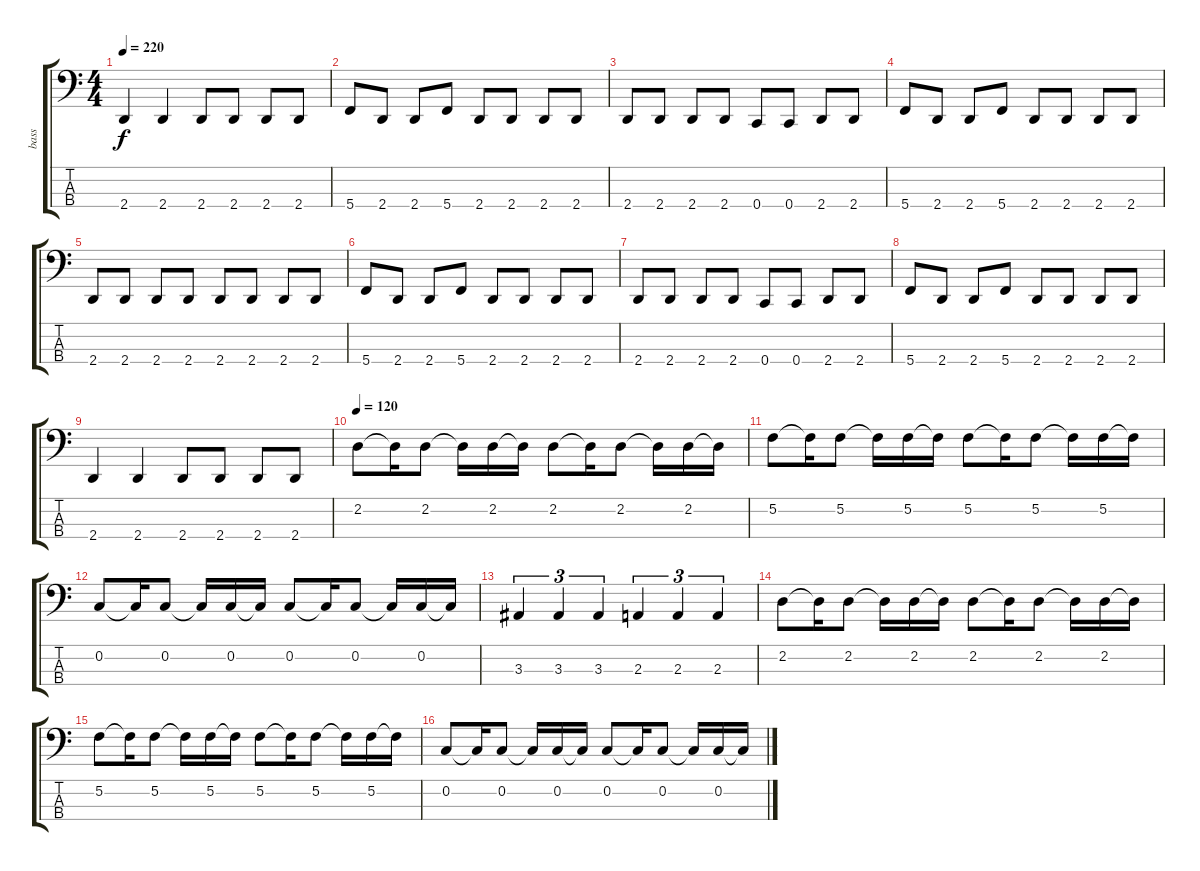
\track ("bass" "bass") {instrument electricbasspick}
\staff {score tabs}
\tuning (F2 C2 G1 C1) {hide}
\ts (4 4)
\tempo 220
\clef f4
\ks c
2.4.4{dy f} 2.4.4 2.4.8 2.4.8 2.4.8 2.4.8 |
5.4.8 2.4.8 2.4.8 5.4.8 2.4.8 2.4.8 2.4.8 2.4.8 |
2.4.8 2.4.8 2.4.8 2.4.8 0.4.8 0.4.8 2.4.8 2.4.8 |
5.4.8 2.4.8 2.4.8 5.4.8 2.4.8 2.4.8 2.4.8 2.4.8 |
2.4.8 2.4.8 2.4.8 2.4.8 2.4.8 2.4.8 2.4.8 2.4.8 |
5.4.8 2.4.8 2.4.8 5.4.8 2.4.8 2.4.8 2.4.8 2.4.8 |
2.4.8 2.4.8 2.4.8 2.4.8 0.4.8 0.4.8 2.4.8 2.4.8 |
5.4.8 2.4.8 2.4.8 5.4.8 2.4.8 2.4.8 2.4.8 2.4.8 |
2.4.4 2.4.4 2.4.8 2.4.8 2.4.8 2.4.8 |
\tempo 120
2.2.8 2.2{t}.16 2.2.8 2.2{t}.16 2.2.16 2.2{t}.16 2.2.8 2.2{t}.16 2.2.8 2.2{t}.16 2.2.16 2.2{t}.16 |
5.2.8 5.2{t}.16 5.2.8 5.2{t}.16 5.2.16 5.2{t}.16 5.2.8 5.2{t}.16 5.2.8 5.2{t}.16 5.2.16 5.2{t}.16 |
0.2.8 0.2{t}.16 0.2.8 0.2{t}.16 0.2.16 0.2{t}.16 0.2.8 0.2{t}.16 0.2.8 0.2{t}.16 0.2.16 0.2{t}.16 |
3.3.4{tu (3 2)} 3.3.4{tu (3 2)} 3.3.4{tu (3 2)} 2.3.4{tu (3 2)} 2.3.4{tu (3 2)} 2.3.4{tu (3 2)} |
2.2.8 2.2{t}.16 2.2.8 2.2{t}.16 2.2.16 2.2{t}.16 2.2.8 2.2{t}.16 2.2.8 2.2{t}.16 2.2.16 2.2{t}.16 |
5.2.8 5.2{t}.16 5.2.8 5.2{t}.16 5.2.16 5.2{t}.16 5.2.8 5.2{t}.16 5.2.8 5.2{t}.16 5.2.16 5.2{t}.16 |
0.2.8 0.2{t}.16 0.2.8 0.2{t}.16 0.2.16 0.2{t}.16 0.2.8 0.2{t}.16 0.2.8 0.2{t}.16 0.2.16 0.2{t}.16
